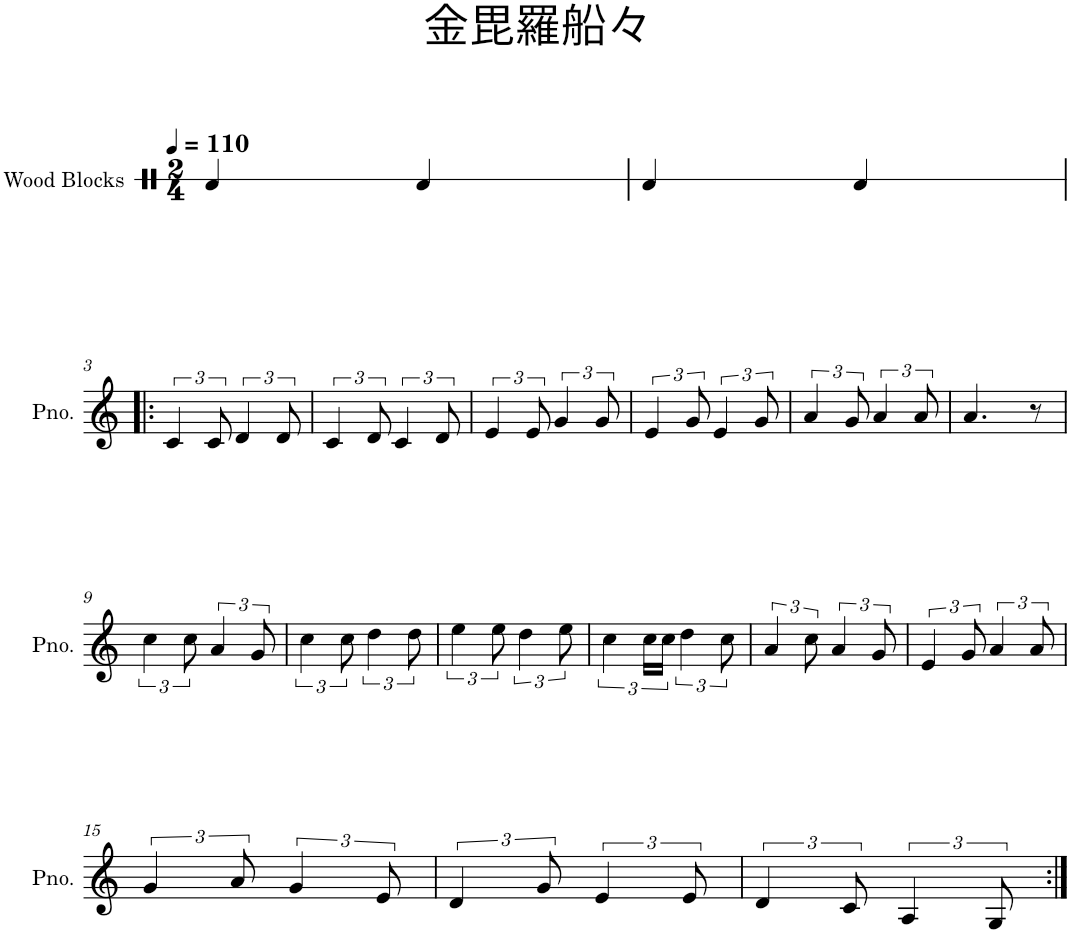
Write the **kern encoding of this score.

**kern	**kern
*part2	*part1
*staff2	*staff1
*I"Piano	*I"Wood Blocks
*I'Pno.	*I'Wd. Bl.
*stria5	*stria1
*clefG2	*clefX
*k[]	*k[]
*M2/4	*M2/4
*MM110	*MM110
=1	=1
2r	4Rd/
.	4Rd/
=2	=2
2r	4Rd/
.	4Rd/
!!LO:LB:g=z
=3!|:	=3!|:
6c/	2r
12c/	.
6d/	.
12d/	.
=4	=4
6c/	2r
12d/	.
6c/	.
12d/	.
=5	=5
6e/	2r
12e/	.
6g/	.
12g/	.
=6	=6
6e/	2r
12g/	.
6e/	.
12g/	.
=7	=7
6a/	2r
12g/	.
6a/	.
12a/	.
=8	=8
4.a/	2r
8r	.
!!LO:LB:g=z
=9	=9
6cc\	2r
12cc\	.
6a/	.
12g/	.
=10	=10
6cc\	2r
12cc\	.
6dd\	.
12dd\	.
=11	=11
6ee\	2r
12ee\	.
6dd\	.
12ee\	.
=12	=12
6cc\	2r
24cc\LL	.
24cc\JJ	.
6dd\	.
12cc\	.
=13	=13
6a/	2r
12cc\	.
6a/	.
12g/	.
=14	=14
6e/	2r
12g/	.
6a/	.
12a/	.
!!LO:LB:g=z
=15	=15
6g/	2r
12a/	.
6g/	.
12e/	.
=16	=16
6d/	2r
12g/	.
6e/	.
12e/	.
=17	=17
6d/	2r
12c/	.
6A/	.
12G/	.
=:|!	=:|!
*-	*-
